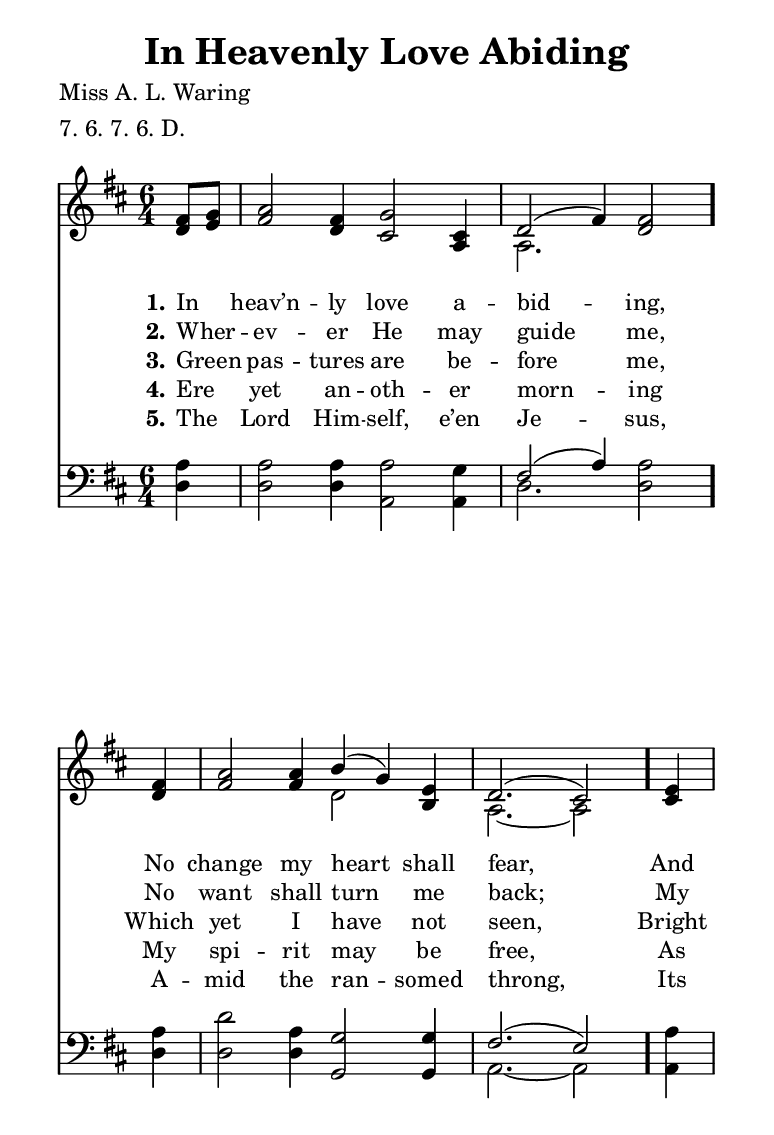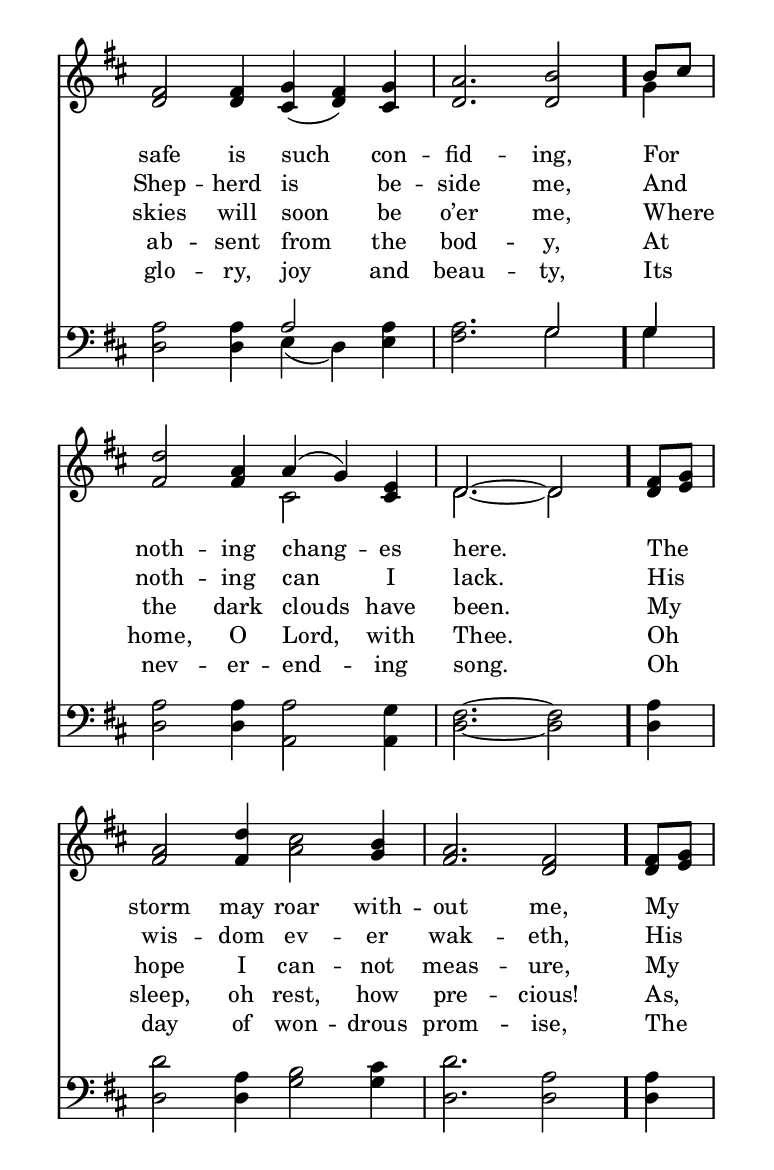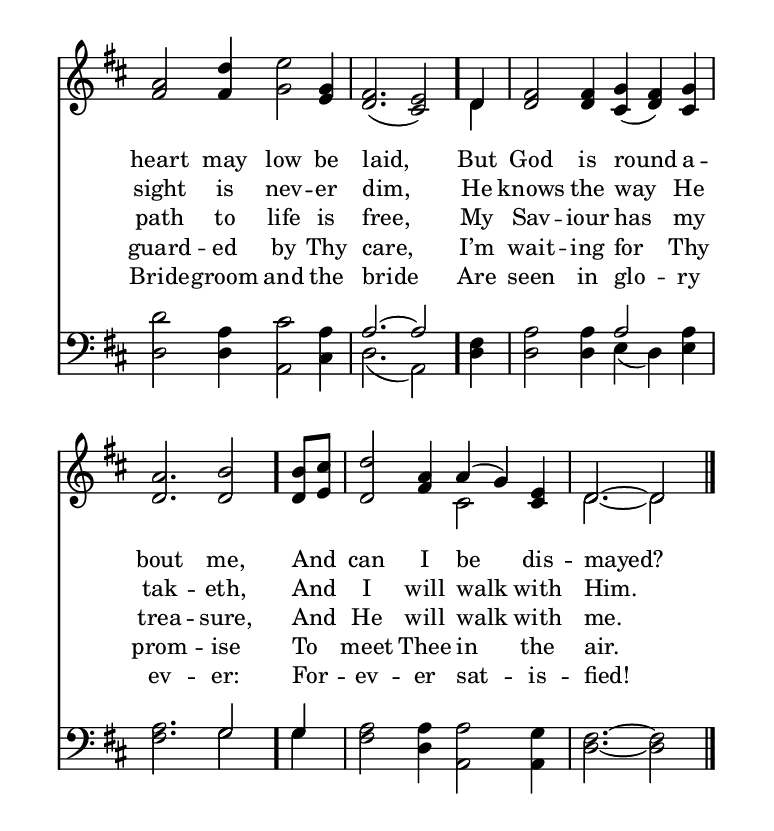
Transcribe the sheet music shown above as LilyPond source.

\include "common/global.ily"
\paper {
  \include "common/paper.ily"
}

\header{
  hymnnumber = "228"
  title = "In Heavenly Love Abiding"
  tunename = "Confidence"
  meter = "7. 6. 7. 6. D."
  poet = "Miss A. L. Waring"
  composer = ""
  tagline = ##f
}

global = {
  \include "common/overrides.ily"
  \override Staff.TimeSignature.style = #'numbered
  \time 6/4
  \override Score.MetronomeMark.transparent = ##t % hide all fermata changes too
  \tempo 4=120
  \key d \major
  \partial 4
  \autoBeamOff
}

notesSoprano = {
\global
\relative c' {

  fis8[ g] | a2 fis4 g2 cis,4 | d2( fis4) fis2
  fis4 | a2 a4 b( g) e | d2.( cis2)
  e4 | fis2 fis4 g( fis) g | a2. b2
  b8[ cis] | d2 a4 a( g) e | d2. ~ d2
  fis8[ g] a2 d4 cis2 b4 | a2. fis2
  fis8[ g] | a2 d4 e2 g,4 | fis2.( e2)
  d4 | fis2 fis4 g( fis) g | a2. b2
  b8[ cis] | d2 a4 a( g) e | d2. ~ d2

  \bar "|."

}
}

notesAlto = {
\global
\relative e' {

  d8[ e] | fis2 d4 cis2 a4 | a2. d2
  d4 | fis2 fis4 d2 b4 | a2. ~ a2
  cis4 | d2 d4 cis( d) cis | d2. d2
  g4 | fis2 fis4 cis2 cis4 | d2. ~ d2
  d8[ e] | fis2 fis4 a2 g4 | fis2. d2
  d8[ e] | fis2 fis4 g2 e4 | d2.( cis2)
  d4 | d2 d4 cis( d) cis | d2. d2
  d8[ e] | d2 fis4 cis2 cis4 | d2. ~ d2

}
}

notesTenor = {
\global
\relative a {

  a4 | a2 a4 a2 g4 | fis2( a4) a2
  a4 | d2 a4 g2 g4 | fis2.( e2)
  a4 | a2 a4 a2 a4 | a2. g2
  g4 | a2 a4 a2 g4 | fis2. ~ fis2
  a4 | d2 a4 b2 cis4 | d2. a2
  a4 | d2 a4 cis2 a4 | a2. ~ a2
  fis4 | a2 a4 a2 a4 | a2. g2
  g4 | a2 a4 a2 g4 | fis2. ~ fis2

}
}

notesBass = {
\global
\relative f {

  d4 | d2 d4 a2 a4 | d2. d2
  d4 | d2 d4 g,2 g4 | a2. ~ a2
  a4 | d2 d4 e( d) e | fis2. g2
  g4 | d2 d4 a2 a4 | d2. ~ d2
  d4 | d2 d4 g2 g4 | d2. d2
  d4 | d2 d4 a2 cis4 | d2.( a2)
  d4 | d2 d4 e( d) e | fis2. g2
  g4 | fis2 d4 a2 a4 | d2. ~ d2

}
}

wordsA = \lyricmode {
\set stanza = "1."

In heav’n -- ly love a -- bid -- ing, \bar "."
No change my heart shall fear, \bar "."
And safe is such con -- fid -- ing, \bar "."
For noth -- ing chang -- es here. \bar "."
The storm may roar with -- out me, \bar "."
My heart may low be laid, \bar "."
But God is round a -- bout me, \bar "."
And can I be dis -- mayed? \bar "."

}

wordsB = \lyricmode {
\set stanza = "2."

Wher -- ev -- er He may guide me,
No want shall turn me back;
My Shep -- herd is be -- side me,
And noth -- ing can I lack.
His wis -- dom ev -- er wak -- eth,
His sight is nev -- er dim,
He knows the way He tak -- eth,
And I will walk with Him.

}

wordsC = \lyricmode {
\set stanza = "3."

Green pas -- tures are be -- fore me,
Which yet I have not seen,
Bright skies will soon be o’er me,
Where the dark clouds have been.
My hope I can -- not meas -- ure,
My path to life is free,
My Sav -- iour has my trea -- sure,
And He will walk with me.

}

wordsD = \lyricmode {
\set stanza = "4."

Ere yet an -- oth -- er morn -- ing
My spi -- rit may be free,
As ab -- sent from the bod -- y,
At home, O Lord, with Thee.
Oh sleep, oh rest, how pre -- cious!
As, guard -- ed by Thy care,
I’m wait -- ing for Thy prom -- ise
To meet Thee in the air.

}

wordsE = \lyricmode {
\set stanza = "5."

The Lord Him -- self, e’en Je -- sus,
A -- mid the ran -- somed throng,
Its glo -- ry, joy and beau -- ty,
Its nev -- er -- end -- ing song.
Oh day of won -- drous prom -- ise,
The Bride -- groom and the bride
Are seen in glo -- ry ev -- er:
For -- ev -- er sat -- is -- fied!

}

\score {
  \context ChoirStaff <<
    \context Staff = upper <<
      \set Staff.autoBeaming = ##f
      \set ChoirStaff.systemStartDelimiter = #'SystemStartBar
      \set ChoirStaff.printPartCombineTexts = ##f
      \partcombine #'(2 . 9) \notesSoprano \notesAlto
      \context NullVoice = sopranos { \voiceOne << \notesSoprano >> }
      \context NullVoice = altos { \voiceTwo << \notesAlto >> }
      \context Lyrics = one   \lyricsto sopranos \wordsA
      \context Lyrics = two   \lyricsto sopranos \wordsB
      \context Lyrics = three \lyricsto sopranos \wordsC
      \context Lyrics = four  \lyricsto sopranos \wordsD
      \context Lyrics = five  \lyricsto sopranos \wordsE
    >>
    \context Staff = men <<
      \set Staff.autoBeaming = ##f
      \clef bass
      \set ChoirStaff.printPartCombineTexts = ##f
      \partcombine #'(2 . 9) \notesTenor \notesBass
      \context NullVoice = tenors { \voiceOne << \notesTenor >> }
      \context NullVoice = basses { \voiceTwo << \notesBass >> }
    >>
  >>
  \layout {
    \include "common/layout.ily"
  }
  \midi{
    \include "common/midi.ily"
  }
}

\version "2.19.49"  % necessary for upgrading to future LilyPond versions.

% vi:set et ts=2 sw=2 ai nocindent syntax=lilypond:
